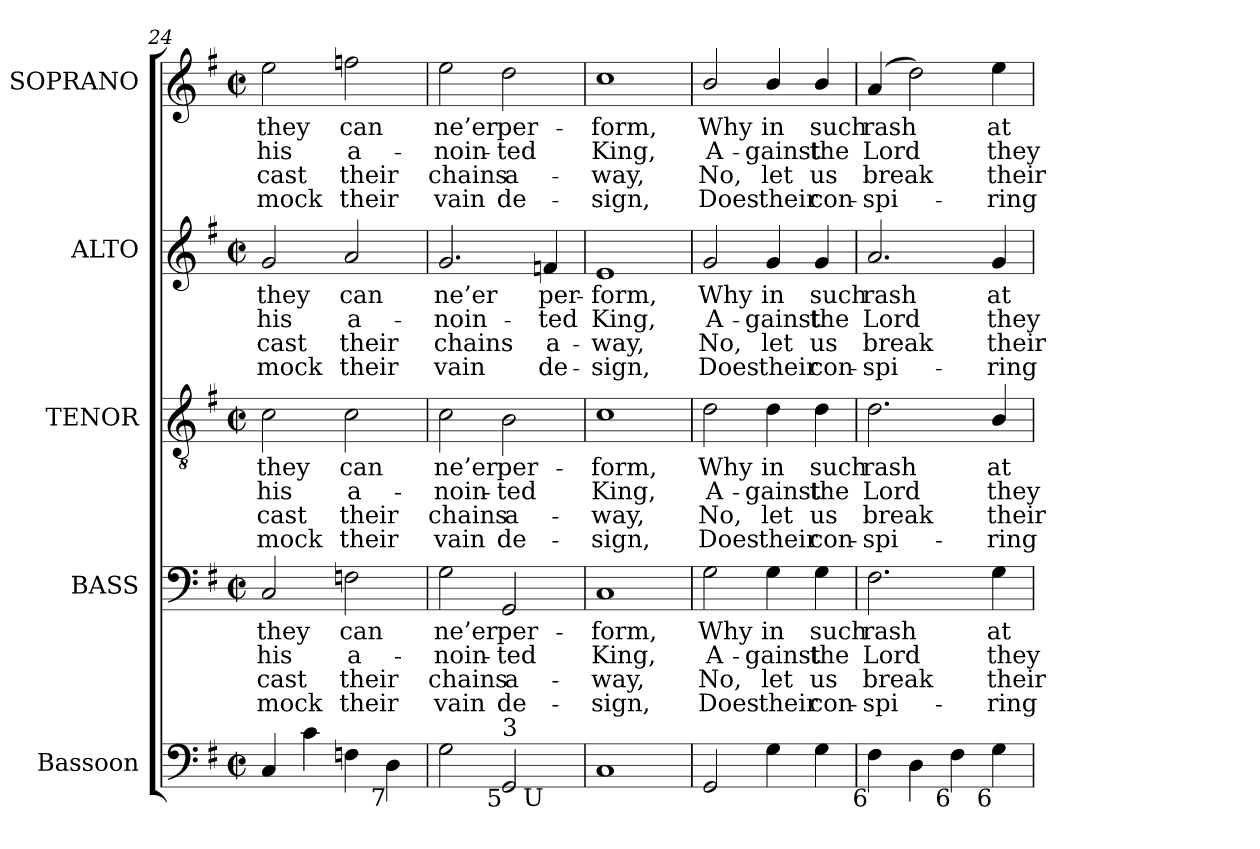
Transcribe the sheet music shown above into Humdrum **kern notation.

**kern	**kern	**text	**text	**text	**text	**kern	**text	**text	**text	**text	**kern	**text	**text	**text	**text	**kern	**text	**text	**text	**text
*part5	*part4	*part4	*part4	*part4	*part4	*part3	*part3	*part3	*part3	*part3	*part2	*part2	*part2	*part2	*part2	*part1	*part1	*part1	*part1	*part1
*staff5	*staff4	*staff4	*staff4	*staff4	*staff4	*staff3	*staff3	*staff3	*staff3	*staff3	*staff2	*staff2	*staff2	*staff2	*staff2	*staff1	*staff1	*staff1	*staff1	*staff1
*I"Bassoon	*I"BASS	*	*	*	*	*I"TENOR	*	*	*	*	*I"ALTO	*	*	*	*	*I"SOPRANO	*	*	*	*
*I'Bsn.	*I'B.	*	*	*	*	*I'T.	*	*	*	*	*I'A.	*	*	*	*	*I'S.	*	*	*	*
*clefF4	*clefF4	*	*	*	*	*clefGv2	*	*	*	*	*clefG2	*	*	*	*	*clefG2	*	*	*	*
*	*	*	*	*	*	*ITrd7c12	*	*	*	*	*	*	*	*	*	*	*	*	*	*
*k[f#]	*k[f#]	*	*	*	*	*k[f#]	*	*	*	*	*k[f#]	*	*	*	*	*k[f#]	*	*	*	*
*G:	*G:	*	*	*	*	*G:	*	*	*	*	*G:	*	*	*	*	*G:	*	*	*	*
*M2/2	*M2/2	*	*	*	*	*M2/2	*	*	*	*	*M2/2	*	*	*	*	*M2/2	*	*	*	*
*met(c|)	*met(c|)	*	*	*	*	*met(c|)	*	*	*	*	*met(c|)	*	*	*	*	*met(c|)	*	*	*	*
=24	=24	=24	=24	=24	=24	=24	=24	=24	=24	=24	=24	=24	=24	=24	=24	=24	=24	=24	=24	=24
!	!	!LO:LY:b:color=#000000	!LO:LY:b:color=#000000	!LO:LY:b:color=#000000	!LO:LY:b:color=#000000	!	!	!	!	!	!	!	!	!	!	!	!	!	!	!
!	!	!	!	!	!	!	!LO:LY:b:color=#000000	!LO:LY:b:color=#000000	!LO:LY:b:color=#000000	!LO:LY:b:color=#000000	!	!	!	!	!	!	!	!	!	!
!	!	!	!	!	!	!	!	!	!	!	!	!LO:LY:b:color=#000000	!LO:LY:b:color=#000000	!LO:LY:b:color=#000000	!LO:LY:b:color=#000000	!	!	!	!	!
!	!	!	!	!	!	!	!	!	!	!	!	!	!	!	!	!	!LO:LY:b:color=#000000	!LO:LY:b:color=#000000	!LO:LY:b:color=#000000	!LO:LY:b:color=#000000
4Ci/	2Ci/	they	his	cast	mock	2Ci\	they	his	cast	mock	2gi/	they	his	cast	mock	2eei\	they	his	cast	mock
4ci\	.	.	.	.	.	.	.	.	.	.	.	.	.	.	.	.	.	.	.	.
!	!	!LO:LY:b:color=#000000	!LO:LY:b:color=#000000	!LO:LY:b:color=#000000	!LO:LY:b:color=#000000	!	!	!	!	!	!	!	!	!	!	!	!	!	!	!
!	!	!	!	!	!	!	!LO:LY:b:color=#000000	!LO:LY:b:color=#000000	!LO:LY:b:color=#000000	!LO:LY:b:color=#000000	!	!	!	!	!	!	!	!	!	!
!	!	!	!	!	!	!	!	!	!	!	!	!LO:LY:b:color=#000000	!LO:LY:b:color=#000000	!LO:LY:b:color=#000000	!LO:LY:b:color=#000000	!	!	!	!	!
!	!	!	!	!	!	!	!	!	!	!	!	!	!	!	!	!	!LO:LY:b:color=#000000	!LO:LY:b:color=#000000	!LO:LY:b:color=#000000	!LO:LY:b:color=#000000
4Fni\	2Fni\	can	a-	their	their	2Ci\	can	a-	their	their	2ai/	can	a-	their	their	2ffni\	can	a-	their	their
!LO:TX:b:rj:t=7	!	!	!	!	!	!	!	!	!	!	!	!	!	!	!	!	!	!	!	!
4Di\	.	.	.	.	.	.	.	.	.	.	.	.	.	.	.	.	.	.	.	.
=25	=25	=25	=25	=25	=25	=25	=25	=25	=25	=25	=25	=25	=25	=25	=25	=25	=25	=25	=25	=25
!	!	!LO:LY:b:color=#000000	!LO:LY:b:color=#000000	!LO:LY:b:color=#000000	!LO:LY:b:color=#000000	!	!	!	!	!	!	!	!	!	!	!	!	!	!	!
!	!	!	!	!	!	!	!LO:LY:b:color=#000000	!LO:LY:b:color=#000000	!LO:LY:b:color=#000000	!LO:LY:b:color=#000000	!	!	!	!	!	!	!	!	!	!
!	!	!	!	!	!	!	!	!	!	!	!	!LO:LY:b:color=#000000	!LO:LY:b:color=#000000	!LO:LY:b:color=#000000	!LO:LY:b:color=#000000	!	!	!	!	!
!LO:TX:b:rj:t=6	!	!	!	!	!	!	!	!	!	!	!	!	!	!	!	!	!	!	!	!
!LO:TX:t=4	!	!	!	!	!	!	!	!	!	!	!	!	!	!	!	!	!	!	!	!
!	!	!	!	!	!	!	!	!	!	!	!	!	!	!	!	!	!LO:LY:b:color=#000000	!LO:LY:b:color=#000000	!LO:LY:b:color=#000000	!LO:LY:b:color=#000000
*^	*	*	*	*	*	*	*	*	*	*	*	*	*	*	*	*	*	*	*	*
2Gi\	2.ryy	2Gi\	ne’er	-noin-	chains	vain	2Ci\	ne’er	-noin-	chains	vain	2.gi/	ne’er	-noin-	chains	vain	2eei\	ne’er	-noin-	chains	vain
!	!	!	!LO:LY:b:color=#000000	!LO:LY:b:color=#000000	!LO:LY:b:color=#000000	!LO:LY:b:color=#000000	!	!	!	!	!	!	!	!	!	!	!	!	!	!	!
!	!	!	!	!	!	!	!	!LO:LY:b:color=#000000	!LO:LY:b:color=#000000	!LO:LY:b:color=#000000	!LO:LY:b:color=#000000	!	!	!	!	!	!	!	!	!	!
!LO:TX:b:rj:t=5	!	!	!	!	!	!	!	!	!	!	!	!	!	!	!	!	!	!	!	!	!
!LO:TX:t=3	!	!	!	!	!	!	!	!	!	!	!	!	!	!	!	!	!	!	!	!	!
!	!	!	!	!	!	!	!	!	!	!	!	!	!	!	!	!	!	!LO:LY:b:color=#000000	!LO:LY:b:color=#000000	!LO:LY:b:color=#000000	!LO:LY:b:color=#000000
2GGi/	.	2GGi/	per-	-ted	a-	-de-	2BBi\	per-	-ted	a-	-de-	.	.	.	.	.	2ddi\	per-	-ted	a-	-de-
!	!LO:TX:b:rj:t=U	!	!	!	!	!	!	!	!	!	!	!	!	!	!	!	!	!	!	!	!
!	!	!	!	!	!	!	!	!	!	!	!	!	!LO:LY:b:color=#000000	!LO:LY:b:color=#000000	!LO:LY:b:color=#000000	!LO:LY:b:color=#000000	!	!	!	!	!
.	4ryy	.	.	.	.	.	.	.	.	.	.	4fni/	per-	-ted	a-	-de-	.	.	.	.	.
*v	*v	*	*	*	*	*	*	*	*	*	*	*	*	*	*	*	*	*	*	*	*
=26	=26	=26	=26	=26	=26	=26	=26	=26	=26	=26	=26	=26	=26	=26	=26	=26	=26	=26	=26	=26
*^	*	*	*	*	*	*	*	*	*	*	*	*	*	*	*	*	*	*	*	*
!	!	!	!LO:LY:b:color=#000000	!LO:LY:b:color=#000000	!LO:LY:b:color=#000000	!LO:LY:b:color=#000000	!	!	!	!	!	!	!	!	!	!	!	!	!	!	!
*v	*v	*	*	*	*	*	*	*	*	*	*	*	*	*	*	*	*	*	*	*	*
*^	*	*	*	*	*	*	*	*	*	*	*	*	*	*	*	*	*	*	*	*
!	!	!	!	!	!	!	!	!LO:LY:b:color=#000000	!LO:LY:b:color=#000000	!LO:LY:b:color=#000000	!LO:LY:b:color=#000000	!	!	!	!	!	!	!	!	!	!
*v	*v	*	*	*	*	*	*	*	*	*	*	*	*	*	*	*	*	*	*	*	*
*^	*	*	*	*	*	*	*	*	*	*	*	*	*	*	*	*	*	*	*	*
!	!	!	!	!	!	!	!	!	!	!	!	!	!LO:LY:b:color=#000000	!LO:LY:b:color=#000000	!LO:LY:b:color=#000000	!LO:LY:b:color=#000000	!	!	!	!	!
*v	*v	*	*	*	*	*	*	*	*	*	*	*	*	*	*	*	*	*	*	*	*
*^	*	*	*	*	*	*	*	*	*	*	*	*	*	*	*	*	*	*	*	*
!	!	!	!	!	!	!	!	!	!	!	!	!	!	!	!	!	!	!LO:LY:b:color=#000000	!LO:LY:b:color=#000000	!LO:LY:b:color=#000000	!LO:LY:b:color=#000000
*v	*v	*	*	*	*	*	*	*	*	*	*	*	*	*	*	*	*	*	*	*	*
1Ci	1Ci	-form,	King,	-way,	sign,	1Ci	-form,	King,	-way,	sign,	1ei	-form,	King,	-way,	sign,	1cci	-form,	King,	-way,	sign,
!!LO:PB:g=z
=27	=27	=27	=27	=27	=27	=27	=27	=27	=27	=27	=27	=27	=27	=27	=27	=27	=27	=27	=27	=27
!	!	!LO:LY:b:color=#000000	!LO:LY:b:color=#000000	!LO:LY:b:color=#000000	!LO:LY:b:color=#000000	!	!	!	!	!	!	!	!	!	!	!	!	!	!	!
!	!	!	!	!	!	!	!LO:LY:b:color=#000000	!LO:LY:b:color=#000000	!LO:LY:b:color=#000000	!LO:LY:b:color=#000000	!	!	!	!	!	!	!	!	!	!
!	!	!	!	!	!	!	!	!	!	!	!	!LO:LY:b:color=#000000	!LO:LY:b:color=#000000	!LO:LY:b:color=#000000	!LO:LY:b:color=#000000	!	!	!	!	!
!	!	!	!	!	!	!	!	!	!	!	!	!	!	!	!	!	!LO:LY:b:color=#000000	!LO:LY:b:color=#000000	!LO:LY:b:color=#000000	!LO:LY:b:color=#000000
2GGi/	2Gi\	Why	A-	No,	Does	2Di\	Why	A-	No,	Does	2gi/	Why	A-	No,	Does	2bi/	Why	A-	No,	Does
!	!	!LO:LY:b:color=#000000	!LO:LY:b:color=#000000	!LO:LY:b:color=#000000	!LO:LY:b:color=#000000	!	!	!	!	!	!	!	!	!	!	!	!	!	!	!
!	!	!	!	!	!	!	!LO:LY:b:color=#000000	!LO:LY:b:color=#000000	!LO:LY:b:color=#000000	!LO:LY:b:color=#000000	!	!	!	!	!	!	!	!	!	!
!	!	!	!	!	!	!	!	!	!	!	!	!LO:LY:b:color=#000000	!LO:LY:b:color=#000000	!LO:LY:b:color=#000000	!LO:LY:b:color=#000000	!	!	!	!	!
!	!	!	!	!	!	!	!	!	!	!	!	!	!	!	!	!	!LO:LY:b:color=#000000	!LO:LY:b:color=#000000	!LO:LY:b:color=#000000	!LO:LY:b:color=#000000
4Gi\	4Gi\	in	-gainst	let	their	4Di\	in	-gainst	let	their	4gi/	in	-gainst	let	their	4bi/	in	-gainst	let	their
!	!	!LO:LY:b:color=#000000	!LO:LY:b:color=#000000	!LO:LY:b:color=#000000	!LO:LY:b:color=#000000	!	!	!	!	!	!	!	!	!	!	!	!	!	!	!
!	!	!	!	!	!	!	!LO:LY:b:color=#000000	!LO:LY:b:color=#000000	!LO:LY:b:color=#000000	!LO:LY:b:color=#000000	!	!	!	!	!	!	!	!	!	!
!	!	!	!	!	!	!	!	!	!	!	!	!LO:LY:b:color=#000000	!LO:LY:b:color=#000000	!LO:LY:b:color=#000000	!LO:LY:b:color=#000000	!	!	!	!	!
!	!	!	!	!	!	!	!	!	!	!	!	!	!	!	!	!	!LO:LY:b:color=#000000	!LO:LY:b:color=#000000	!LO:LY:b:color=#000000	!LO:LY:b:color=#000000
4Gi\	4Gi\	such	the	us	con-	4Di\	such	the	us	con-	4gi/	such	the	us	con-	4bi/	such	the	us	con-
=28	=28	=28	=28	=28	=28	=28	=28	=28	=28	=28	=28	=28	=28	=28	=28	=28	=28	=28	=28	=28
!	!	!LO:LY:b:color=#000000	!LO:LY:b:color=#000000	!LO:LY:b:color=#000000	!LO:LY:b:color=#000000	!	!	!	!	!	!	!	!	!	!	!	!	!	!	!
!	!	!	!	!	!	!	!LO:LY:b:color=#000000	!LO:LY:b:color=#000000	!LO:LY:b:color=#000000	!LO:LY:b:color=#000000	!	!	!	!	!	!	!	!	!	!
!	!	!	!	!	!	!	!	!	!	!	!	!LO:LY:b:color=#000000	!LO:LY:b:color=#000000	!LO:LY:b:color=#000000	!LO:LY:b:color=#000000	!	!	!	!	!
!LO:TX:b:rj:t=6	!	!	!	!	!	!	!	!	!	!	!	!	!	!	!	!	!	!	!	!
!	!	!	!	!	!	!	!	!	!	!	!	!	!	!	!	!	!LO:LY:b:color=#000000	!LO:LY:b:color=#000000	!LO:LY:b:color=#000000	!LO:LY:b:color=#000000
4F#i\	2.F#i\	rash	Lord	-break	spi-	2.Di\	rash	Lord	-break	spi-	2.ai/	rash	Lord	-break	spi-	(4ai/	rash	Lord	-break	spi-
4Di\	.	.	.	.	.	.	.	.	.	.	.	.	.	.	.	2ddi\)	.	.	.	.
!LO:TX:b:rj:t=6	!	!	!	!	!	!	!	!	!	!	!	!	!	!	!	!	!	!	!	!
4F#i\	.	.	.	.	.	.	.	.	.	.	.	.	.	.	.	.	.	.	.	.
!	!	!LO:LY:b:color=#000000	!LO:LY:b:color=#000000	!LO:LY:b:color=#000000	!LO:LY:b:color=#000000	!	!	!	!	!	!	!	!	!	!	!	!	!	!	!
!	!	!	!	!	!	!	!LO:LY:b:color=#000000	!LO:LY:b:color=#000000	!LO:LY:b:color=#000000	!LO:LY:b:color=#000000	!	!	!	!	!	!	!	!	!	!
!	!	!	!	!	!	!	!	!	!	!	!	!LO:LY:b:color=#000000	!LO:LY:b:color=#000000	!LO:LY:b:color=#000000	!LO:LY:b:color=#000000	!	!	!	!	!
!LO:TX:b:rj:t=6	!	!	!	!	!	!	!	!	!	!	!	!	!	!	!	!	!	!	!	!
!	!	!	!	!	!	!	!	!	!	!	!	!	!	!	!	!	!LO:LY:b:color=#000000	!LO:LY:b:color=#000000	!LO:LY:b:color=#000000	!LO:LY:b:color=#000000
4Gi\	4Gi\	at-	they	-their	ring	4BBi/	at-	they	-their	ring	4gi/	at-	they	-their	ring	4eei\	at-	they	-their	ring
=	=	=	=	=	=	=	=	=	=	=	=	=	=	=	=	=	=	=	=	=
*-	*-	*-	*-	*-	*-	*-	*-	*-	*-	*-	*-	*-	*-	*-	*-	*-	*-	*-	*-	*-
